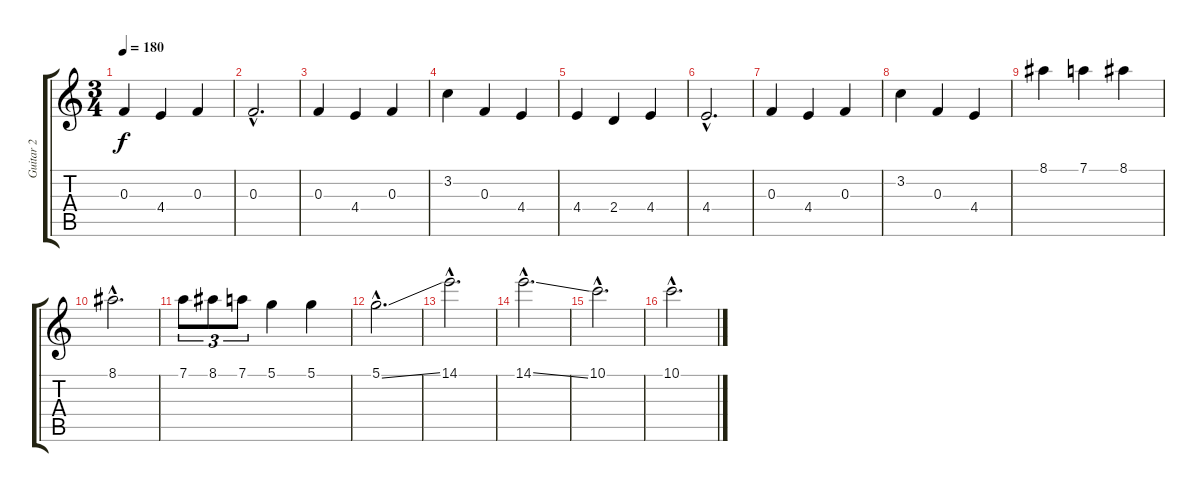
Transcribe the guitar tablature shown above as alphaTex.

\track ("Guitar 2" "Guitar 2") {instrument distortionguitar}
\staff {score tabs}
\tuning (D4 A3 F3 C3 G2 D2) {hide}
\ts (3 4)
\tempo 180
\clef g2
\ks c
0.3.4{dy f} 4.4.4 0.3.4 |
0.3{hac}.2{d} |
0.3.4 4.4.4 0.3.4 |
3.2.4 0.3.4 4.4.4 |
4.4.4 2.4.4 4.4.4 |
4.4{hac}.2{d} |
0.3.4 4.4.4 0.3.4 |
3.2.4 0.3.4 4.4.4 |
8.1.4 7.1.4 8.1.4 |
8.1{hac}.2{d} |
7.1.8{tu (3 2)} 8.1.8{tu (3 2)} 7.1.8{tu (3 2)} 5.1.4 5.1.4 |
5.1{ss hac}.2{d} |
14.1{hac}.2{d} |
14.1{ss hac}.2{d} |
10.1{hac}.2{d} |
10.1{hac}.2{d}
